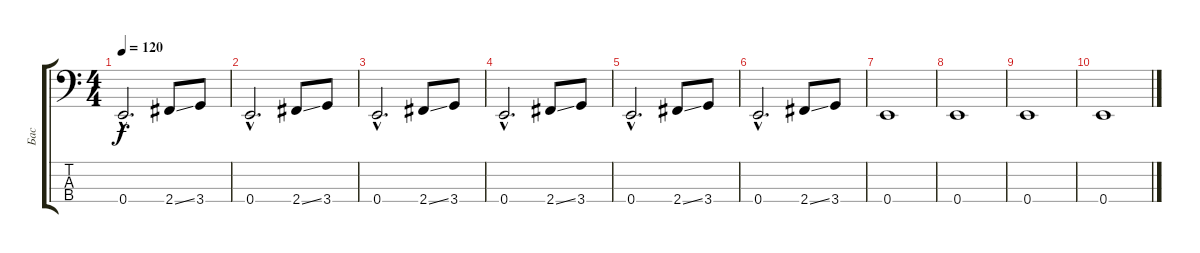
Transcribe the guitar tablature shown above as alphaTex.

\track ("Бас" "Бас") {instrument fretlessbass}
\staff {score tabs}
\tuning (G2 D2 A1 E1) {hide}
\ts (4 4)
\tempo 120
\clef f4
\ks c
0.4{hac}.2{d dy f} 2.4{ss}.8 3.4.8 |
0.4{hac}.2{d} 2.4{ss}.8 3.4.8 |
0.4{hac}.2{d} 2.4{ss}.8 3.4.8 |
0.4{hac}.2{d} 2.4{ss}.8 3.4.8 |
0.4{hac}.2{d} 2.4{ss}.8 3.4.8 |
0.4{hac}.2{d} 2.4{ss}.8 3.4.8 |
0.4.1 |
0.4.1 |
0.4.1 |
0.4.1
